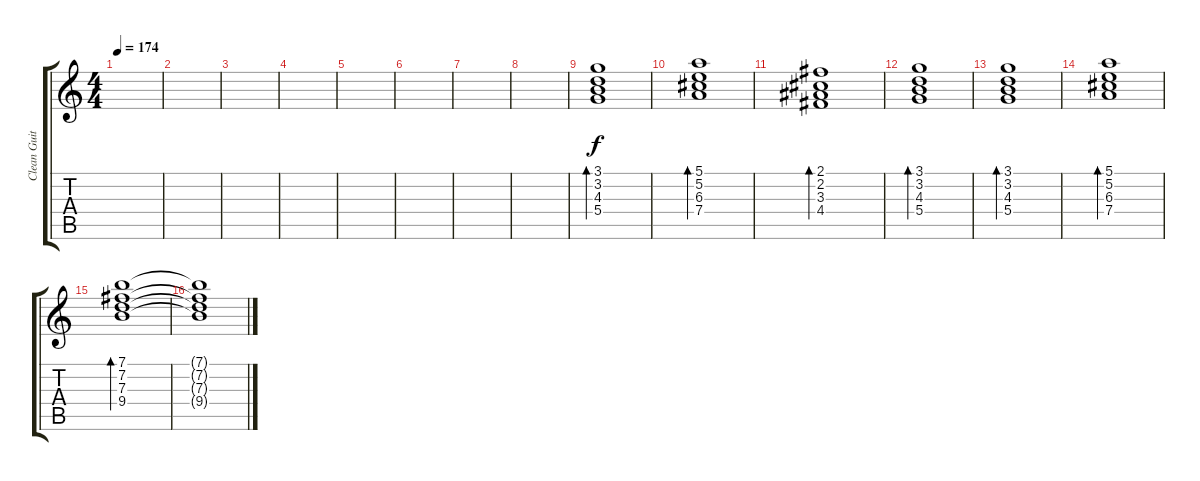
\track ("Clean Guitar II" "Clean Guit") {instrument acousticguitarsteel}
\staff {score tabs}
\tuning (E4 B3 G3 D3 A2 E2) {hide}
\ts (4 4)
\tempo 174
\clef g2
\ks c
|
|
|
|
|
|
|
|
(3.1 3.2 4.3 5.4).1{bd 240} |
(5.1 5.2 6.3 7.4).1{bd 240} |
(2.1 2.2 3.3 4.4).1{bd 240} |
(3.1 3.2 4.3 5.4).1{bd 240} |
(3.1 3.2 4.3 5.4).1{bd 240} |
(5.1 5.2 6.3 7.4).1{bd 240} |
(7.1 7.2 7.3 9.4).1{bd 240} |
(7.1{t} 7.2{t} 7.3{t} 9.4{t}).1
